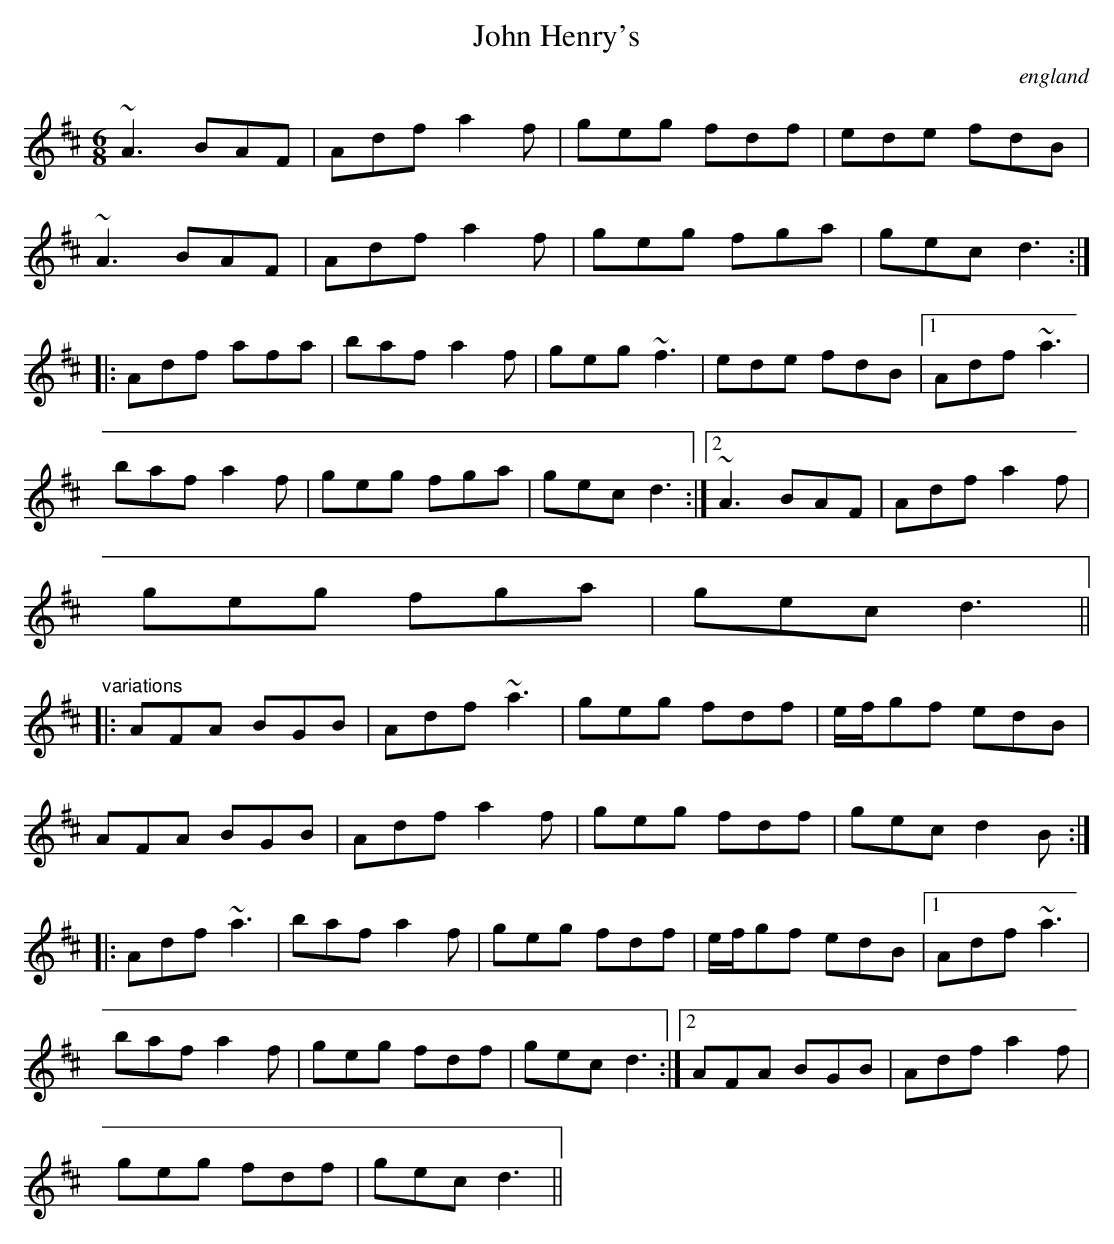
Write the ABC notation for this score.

X:1
T:John Henry's
O:england
M:6/8
L:1/8
K:D
~A3 BAF|Adf a2f|geg fdf|ede fdB|
~A3 BAF|Adf a2f|geg fga|gec d3:|
|:Adf afa|baf a2f|geg ~f3|ede fdB|[1 Adf ~a3|
baf a2f|geg fga|gec d3:|[2 ~A3 BAF|Adf a2f|
geg fga|gec d3||
"variations"
|:AFA BGB|Adf ~a3|geg fdf|e/f/gf edB|
AFA BGB|Adf a2f|geg fdf|gec d2B:|
|:Adf ~a3|baf a2f|geg fdf|e/f/gf edB|[1 Adf ~a3|
baf a2f|geg fdf|gec d3:|[2 AFA BGB|Adf a2f|
geg fdf|gec d3||
